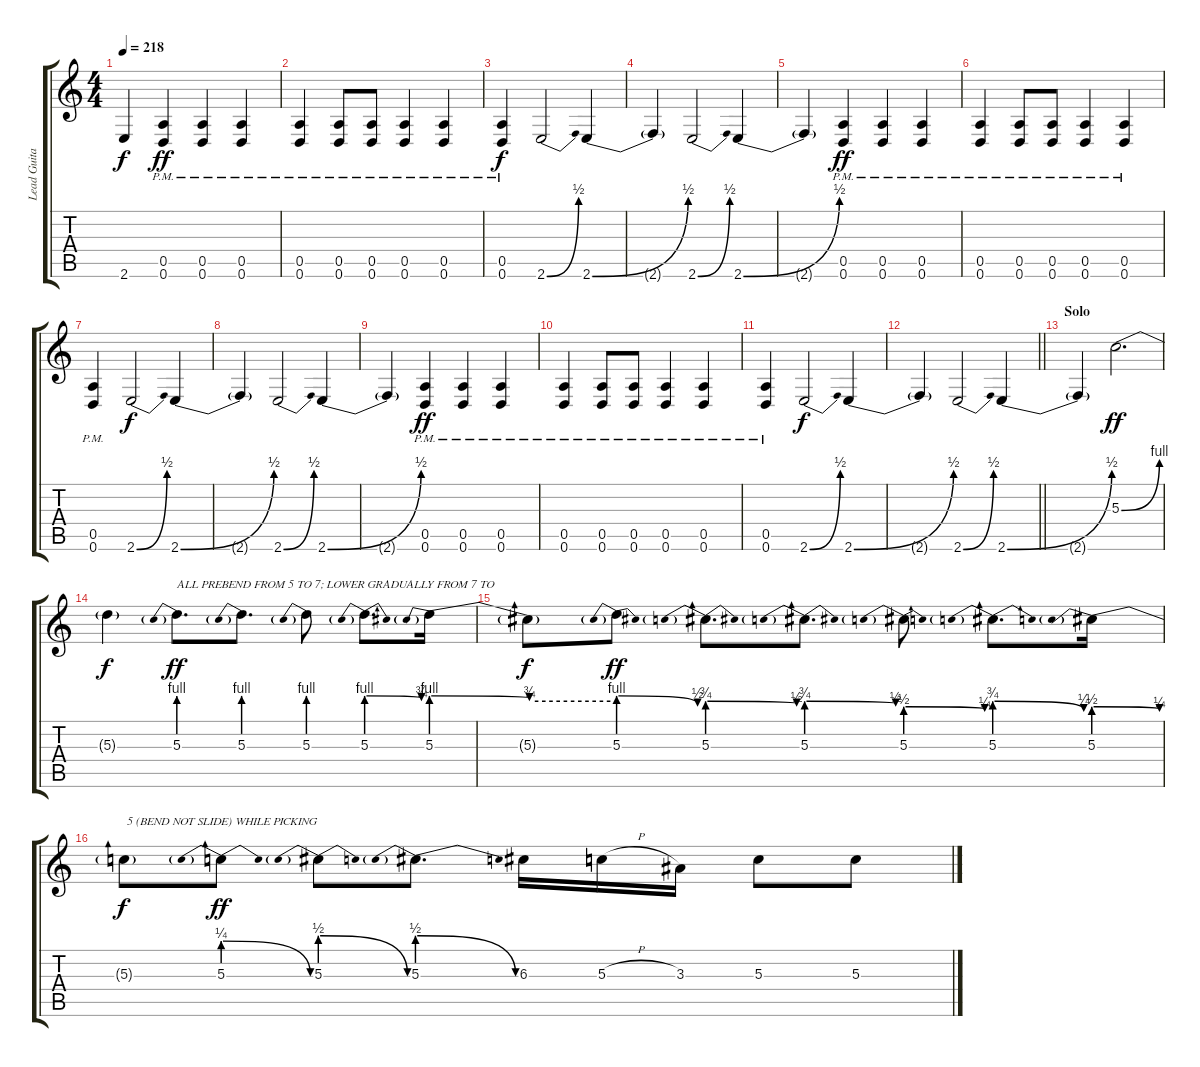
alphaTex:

\track ("Lead Guitar [Tony Rombola]" "Lead Guita") {instrument distortionguitar}
\staff {score tabs}
\tuning (E4 B3 G3 D3 A2 D2) {hide}
\ts (4 4)
\tempo 218
\clef g2
\ks c
2.6{t}.4{dy f} (0.5{pm} 0.6{pm}).4{dy ff} (0.5{pm} 0.6{pm}).4 (0.5{pm} 0.6{pm}).4 |
(0.5{pm} 0.6{pm}).4 (0.5{pm} 0.6{pm}).8 (0.5{pm} 0.6{pm}).8 (0.5{pm} 0.6{pm}).4 (0.5{pm} 0.6{pm}).4 |
(0.5{pm} 0.6{pm}).4{dy f} 2.6{be (bend 0 0 60 2)}.2 2.6{be (bend 0 0 60 2)}.4 |
2.6{t}.4 2.6{be (bend 0 0 60 2)}.2 2.6{be (bend 0 0 60 2)}.4 |
2.6{t}.4 (0.5{pm} 0.6{pm}).4{dy ff} (0.5{pm} 0.6{pm}).4 (0.5{pm} 0.6{pm}).4 |
(0.5{pm} 0.6{pm}).4 (0.5{pm} 0.6{pm}).8 (0.5{pm} 0.6{pm}).8 (0.5{pm} 0.6{pm}).4 (0.5{pm} 0.6{pm}).4 |
(0.5{pm} 0.6{pm}).4 2.6{be (bend 0 0 60 2)}.2{dy f} 2.6{be (bend 0 0 60 2)}.4 |
2.6{t}.4 2.6{be (bend 0 0 60 2)}.2 2.6{be (bend 0 0 60 2)}.4 |
2.6{t}.4 (0.5{pm} 0.6{pm}).4{dy ff} (0.5{pm} 0.6{pm}).4 (0.5{pm} 0.6{pm}).4 |
(0.5{pm} 0.6{pm}).4 (0.5{pm} 0.6{pm}).8 (0.5{pm} 0.6{pm}).8 (0.5{pm} 0.6{pm}).4 (0.5{pm} 0.6{pm}).4 |
(0.5{pm} 0.6{pm}).4 2.6{be (bend 0 0 60 2)}.2{dy f} 2.6{be (bend 0 0 60 2)}.4 |
\barLineRight lightlight
2.6{t}.4 2.6{be (bend 0 0 60 2)}.2 2.6{be (bend 0 0 60 2)}.4 |
\section ("" "Solo")
2.6{t}.4 5.3{be (bend 0 0 60 4)}.2{d dy ff} |
5.3{t}.4{dy f} 5.3{be (prebend 0 4 60 4)}.8{d txt "ALL PREBEND FROM 5 TO 7; LOWER GRADUALLY FROM 7 TO" dy ff} 5.3{be (prebend 0 4 60 4)}.8{d} 5.3{be (prebend 0 4 60 4)}.8 5.3{be (prebendrelease 0 4 60 3)}.8{d} 5.3{be (prebendrelease 0 4 60 3)}.16 |
5.3{be (hold 0 3 60 3) t}.8{dy f} 5.3{be (prebendrelease 0 4 60 2)}.8{dy ff} 5.3{be (prebendrelease 0 3 60 2)}.8{d} 5.3{be (prebendrelease 0 3 60 2)}.8{d} 5.3{be (prebendrelease 0 2 60 1)}.8 5.3{be (prebendrelease 0 3 60 1)}.8{d} 5.3{be (prebendrelease 0 2 60 1)}.16 |
5.3{t}.8{txt " 5 (BEND NOT SLIDE) WHILE PICKING" dy f} 5.3{be (prebendrelease 0 1 60 0)}.8{dy ff} 5.3{be (prebendrelease 0 2 60 0)}.8 5.3{be (prebendrelease 0 2 60 0)}.8{d} 6.3.16 5.3{h}.16 3.3.16 5.3.8 5.3.8
